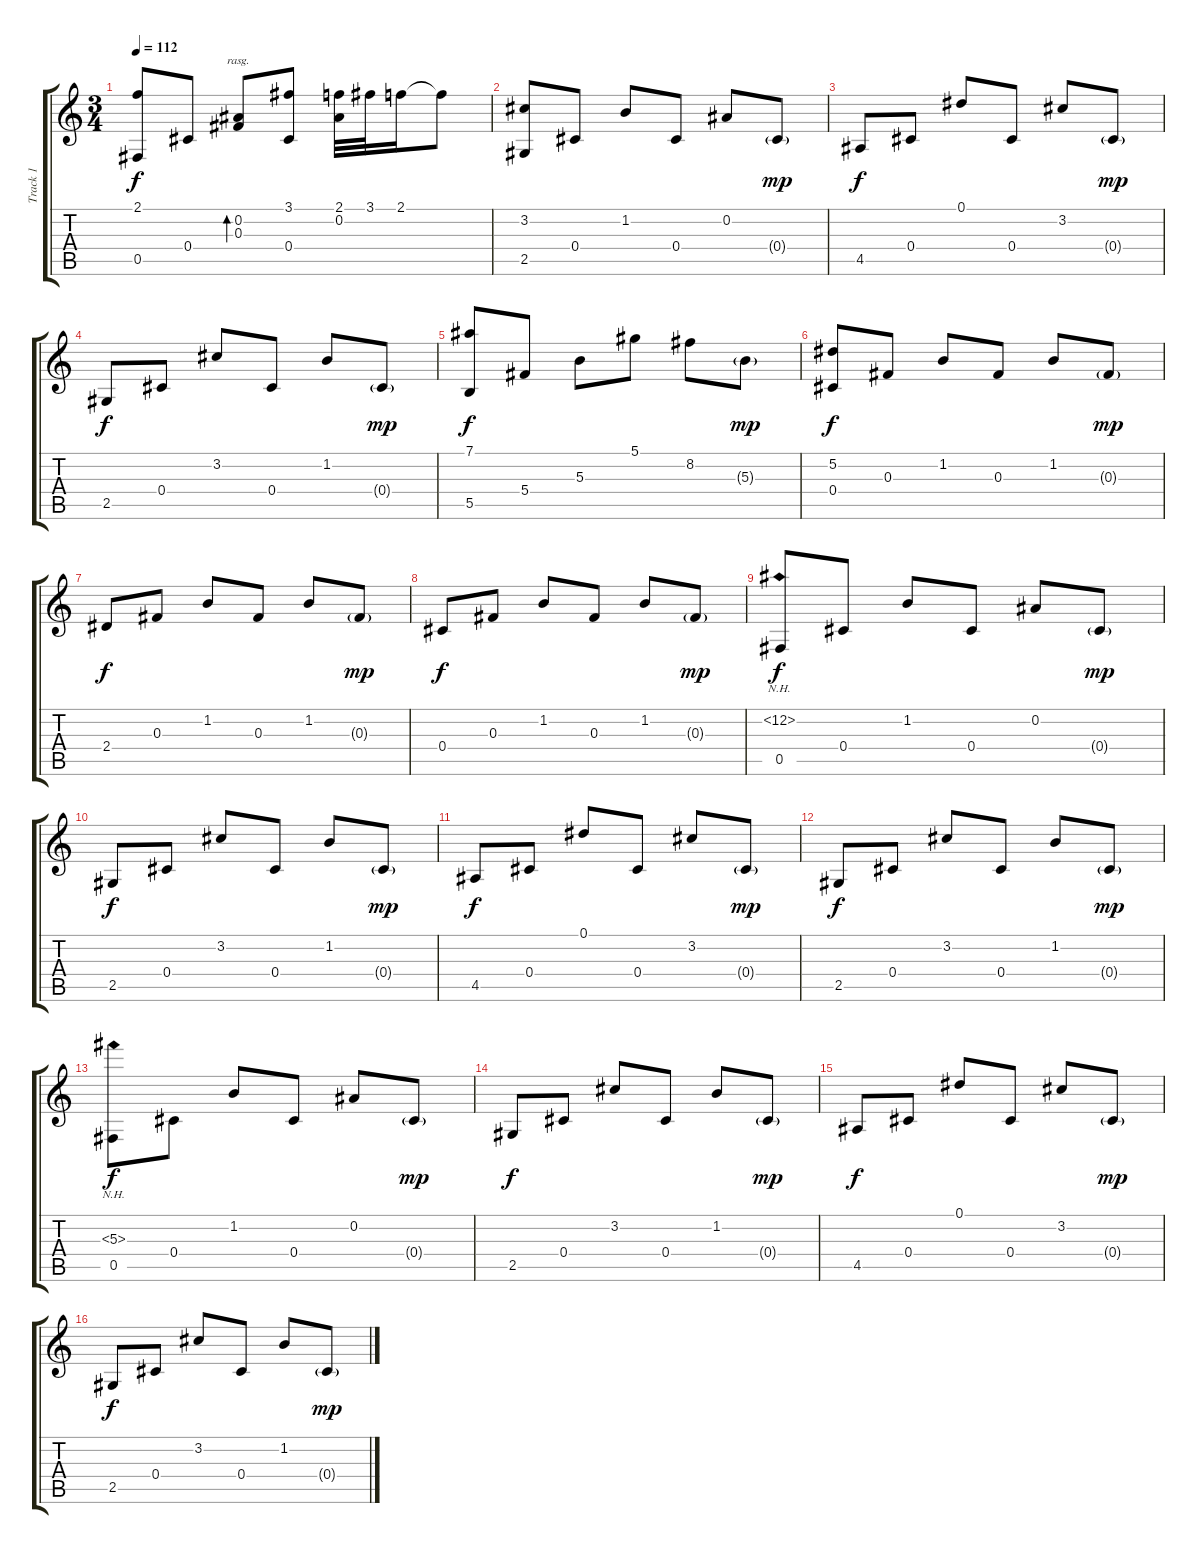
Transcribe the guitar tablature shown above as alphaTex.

\track ("Track 1" "Track 1") {instrument acousticguitarsteel}
\staff {score tabs}
\tuning (Eb4 Bb3 Gb3 Db3 Gb2 Db2) {hide}
\ts (3 4)
\tempo 112
\clef g2
\ks c
(2.1 0.5).8{dy f} 0.4.8 (0.2 0.3).8{bd 60 rasg ii} (3.1 0.4).8 (2.1 0.2).32 3.1.32 2.1.16 2.1{t}.8 |
(3.2 2.5).8 0.4.8 1.2.8 0.4.8 0.2.8 0.4{g}.8{dy mp} |
4.5.8{dy f} 0.4.8 0.1.8 0.4.8 3.2.8 0.4{g}.8{dy mp} |
2.5.8{dy f} 0.4.8 3.2.8 0.4.8 1.2.8 0.4{g}.8{dy mp} |
(7.1 5.5).8{dy f} 5.4.8 5.3.8 5.1.8 8.2.8 5.3{g}.8{dy mp} |
(5.2 0.4).8{dy f} 0.3.8 1.2.8 0.3.8 1.2.8 0.3{g}.8{dy mp} |
2.4.8{dy f} 0.3.8 1.2.8 0.3.8 1.2.8 0.3{g}.8{dy mp} |
0.4.8{dy f} 0.3.8 1.2.8 0.3.8 1.2.8 0.3{g}.8{dy mp} |
(12.2{nh} 0.5).8{dy f} 0.4.8 1.2.8 0.4.8 0.2.8 0.4{g}.8{dy mp} |
2.5.8{dy f} 0.4.8 3.2.8 0.4.8 1.2.8 0.4{g}.8{dy mp} |
4.5.8{dy f} 0.4.8 0.1.8 0.4.8 3.2.8 0.4{g}.8{dy mp} |
2.5.8{dy f} 0.4.8 3.2.8 0.4.8 1.2.8 0.4{g}.8{dy mp} |
(5.3{nh} 0.5).8{dy f} 0.4.8 1.2.8 0.4.8 0.2.8 0.4{g}.8{dy mp} |
2.5.8{dy f} 0.4.8 3.2.8 0.4.8 1.2.8 0.4{g}.8{dy mp} |
4.5.8{dy f} 0.4.8 0.1.8 0.4.8 3.2.8 0.4{g}.8{dy mp} |
2.5.8{dy f} 0.4.8 3.2.8 0.4.8 1.2.8 0.4{g}.8{dy mp}
